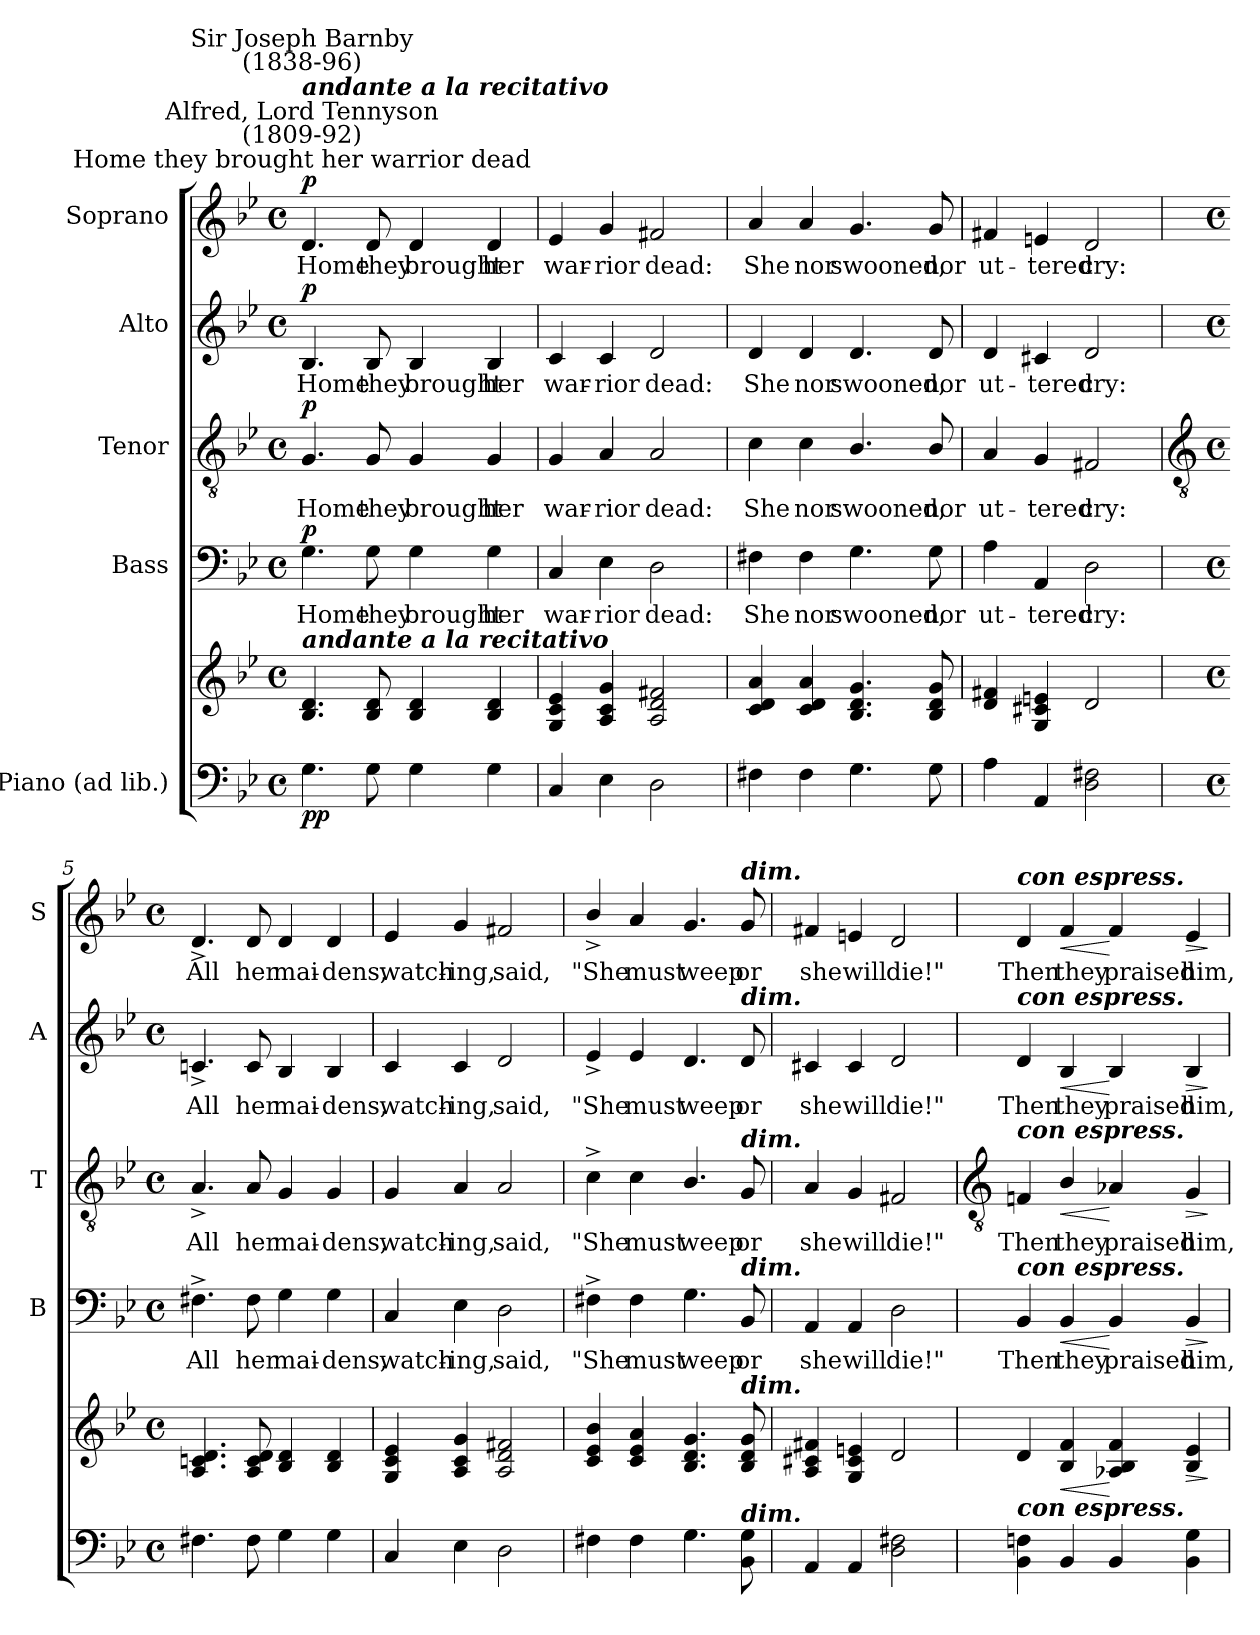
**kern	**kern	**dynam	**kern	**text	**dynam	**kern	**text	**dynam	**kern	**text	**dynam	**kern	**text	**dynam
*part5	*part5	*part5	*part4	*part4	*part4	*part3	*part3	*part3	*part2	*part2	*part2	*part1	*part1	*part1
*staff6	*staff5	*staff5/6	*staff4	*staff4	*staff4	*staff3	*staff3	*staff3	*staff2	*staff2	*staff2	*staff1	*staff1	*staff1
*I"Piano (ad lib.)	*	*	*I"Bass	*	*	*I"Tenor	*	*	*I"Alto	*	*	*I"Soprano	*	*
*	*	*	*I'B	*	*	*I'T	*	*	*I'A	*	*	*I'S	*	*
*clefF4	*clefG2	*	*clefF4	*	*	*clefGv2	*	*	*clefG2	*	*	*clefG2	*	*
*k[b-e-]	*k[b-e-]	*	*k[b-e-]	*	*	*k[b-e-]	*	*	*k[b-e-]	*	*	*k[b-e-]	*	*
*B-:	*B-:	*	*B-:	*	*	*B-:	*	*	*B-:	*	*	*B-:	*	*
*M4/4	*M4/4	*	*M4/4	*	*	*M4/4	*	*	*M4/4	*	*	*M4/4	*	*
*met(c)	*met(c)	*	*met(c)	*	*	*met(c)	*	*	*met(c)	*	*	*met(c)	*	*
*MM88	*MM88	*	*MM88	*	*	*MM88	*	*	*MM88	*	*	*MM88	*	*
=1	=1	=1	=1	=1	=1	=1	=1	=1	=1	=1	=1	=1	=1	=1
!	!	!	!	!	!	!	!	!	!	!	!	!LO:TX:a:cj:t=Home they brought her warrior dead	!	!
!	!	!	!	!	!	!	!	!	!	!	!	!LO:TX:a:cj:t=Alfred, Lord Tennyson\n(1809-92)	!	!
!	!	!	!	!	!	!	!	!	!	!	!	!LO:TX:a:Bi:t=andante a la recitativo	!	!
!	!	!	!	!	!	!	!	!	!	!	!	!LO:TX:a:cj:t=Sir Joseph Barnby\n(1838-96)	!	!
!	!LO:TX:a:Bi:t=andante a la recitativo	!	!	!	!	!	!	!	!	!	!	!	!	!
!	!	!LO:DY:b=2	!	!LO:LY:b	!	!	!LO:LY:b	!	!	!LO:LY:b	!	!	!LO:LY:b	!
!	!	!LO:DY:n=1:b	!	!	!LO:DY:b	!	!	!LO:DY:b	!	!	!LO:DY:b	!	!	!LO:DY:b
4.G	4.B- 4.d	p p	4.G	Home	p	4.G	Home	p	4.B-	Home	p	4.d	Home	p
!	!	!	!	!LO:LY:b	!	!	!LO:LY:b	!	!	!LO:LY:b	!	!	!LO:LY:b	!
8G	8B- 8d	.	8G	they	.	8G	they	.	8B-	they	.	8d	they	.
!	!	!	!	!LO:LY:b	!	!	!LO:LY:b	!	!	!LO:LY:b	!	!	!LO:LY:b	!
4G	4B- 4d	.	4G	brought	.	4G	brought	.	4B-	brought	.	4d	brought	.
!	!	!	!	!LO:LY:b	!	!	!LO:LY:b	!	!	!LO:LY:b	!	!	!LO:LY:b	!
4G	4B- 4d	.	4G	her	.	4G	her	.	4B-	her	.	4d	her	.
=2	=2	=2	=2	=2	=2	=2	=2	=2	=2	=2	=2	=2	=2	=2
!	!	!	!	!LO:LY:b	!	!	!LO:LY:b	!	!	!LO:LY:b	!	!	!LO:LY:b	!
4C	4G 4c 4e-	.	4C	war-	.	4G	war-	.	4c	war-	.	4e-	war-	.
!	!	!	!	!LO:LY:b	!	!	!LO:LY:b	!	!	!LO:LY:b	!	!	!LO:LY:b	!
4E-	4A 4c 4g	.	4E-	-rior	.	4A	-rior	.	4c	-rior	.	4g	-rior	.
!	!	!	!	!LO:LY:b	!	!	!LO:LY:b	!	!	!LO:LY:b	!	!	!LO:LY:b	!
2D	2A 2d 2f#X	.	2D	dead:	.	2A	dead:	.	2d	dead:	.	2f#X	dead:	.
=3	=3	=3	=3	=3	=3	=3	=3	=3	=3	=3	=3	=3	=3	=3
!	!	!	!	!LO:LY:b	!	!	!LO:LY:b	!	!	!LO:LY:b	!	!	!LO:LY:b	!
4F#X	4c 4d 4a	.	4F#X	She	.	4c	She	.	4d	She	.	4a	She	.
!	!	!	!	!LO:LY:b	!	!	!LO:LY:b	!	!	!LO:LY:b	!	!	!LO:LY:b	!
4F#	4c 4d 4a	.	4F#	nor	.	4c	nor	.	4d	nor	.	4a	nor	.
!	!	!	!	!LO:LY:b	!	!	!LO:LY:b	!	!	!LO:LY:b	!	!	!LO:LY:b	!
4.G	4.B- 4.d 4.g	.	4.G	swooned,	.	4.B-/	swooned,	.	4.d	swooned,	.	4.g	swooned,	.
!	!	!	!	!LO:LY:b	!	!	!LO:LY:b	!	!	!LO:LY:b	!	!	!LO:LY:b	!
8G	8B- 8d 8g	.	8G	nor	.	8B-/	nor	.	8d	nor	.	8g	nor	.
=4	=4	=4	=4	=4	=4	=4	=4	=4	=4	=4	=4	=4	=4	=4
!	!	!	!	!LO:LY:b	!	!	!LO:LY:b	!	!	!LO:LY:b	!	!	!LO:LY:b	!
4A	4d 4f#X	.	4A	ut-	.	4A	ut-	.	4d	ut-	.	4f#X	ut-	.
!	!	!	!	!LO:LY:b	!	!	!LO:LY:b	!	!	!LO:LY:b	!	!	!LO:LY:b	!
4AA	4G 4c#X 4en	.	4AA	-tered	.	4G	-tered	.	4c#X	-tered	.	4en	-tered	.
!	!	!	!	!LO:LY:b	!	!	!LO:LY:b	!	!	!LO:LY:b	!	!	!LO:LY:b	!
2D 2F#X	2d	.	2D	cry:	.	2F#X	cry:	.	2d	cry:	.	2d	cry:	.
!!LO:LB:g=z
=5	=5	=5	=5	=5	=5	=5	=5	=5	=5	=5	=5	=5	=5	=5
*	*	*	*	*	*	*clefGv2	*	*	*	*	*	*	*	*
*M4/4	*M4/4	*	*M4/4	*	*	*M4/4	*	*	*M4/4	*	*	*M4/4	*	*
*met(c)	*met(c)	*	*met(c)	*	*	*met(c)	*	*	*met(c)	*	*	*met(c)	*	*
!	!	!	!	!LO:LY:b	!	!	!LO:LY:b	!	!	!LO:LY:b	!	!	!LO:LY:b	!
4.F#X	4.A 4.cn 4.d	.	4.F#X^	All	.	4.A^	All	.	4.cn^	All	.	4.d^	All	.
!	!	!	!	!LO:LY:b	!	!	!LO:LY:b	!	!	!LO:LY:b	!	!	!LO:LY:b	!
8F#	8A 8c 8d	.	8F#	her	.	8A	her	.	8c	her	.	8d	her	.
!	!	!	!	!LO:LY:b	!	!	!LO:LY:b	!	!	!LO:LY:b	!	!	!LO:LY:b	!
4G	4B- 4d	.	4G	mai-	.	4G	mai-	.	4B-	mai-	.	4d	mai-	.
!	!	!	!	!LO:LY:b	!	!	!LO:LY:b	!	!	!LO:LY:b	!	!	!LO:LY:b	!
4G	4B- 4d	.	4G	-dens,	.	4G	-dens,	.	4B-	-dens,	.	4d	-dens,	.
=6	=6	=6	=6	=6	=6	=6	=6	=6	=6	=6	=6	=6	=6	=6
!	!	!	!	!LO:LY:b	!	!	!LO:LY:b	!	!	!LO:LY:b	!	!	!LO:LY:b	!
4C	4G 4c 4e-	.	4C	watch-	.	4G	watch-	.	4c	watch-	.	4e-	watch-	.
!	!	!	!	!LO:LY:b	!	!	!LO:LY:b	!	!	!LO:LY:b	!	!	!LO:LY:b	!
4E-	4A 4c 4g	.	4E-	-ing,	.	4A	-ing,	.	4c	-ing,	.	4g	-ing,	.
!	!	!	!	!LO:LY:b	!	!	!LO:LY:b	!	!	!LO:LY:b	!	!	!LO:LY:b	!
2D	2A 2d 2f#X	.	2D	said,	.	2A	said,	.	2d	said,	.	2f#X	said,	.
=7	=7	=7	=7	=7	=7	=7	=7	=7	=7	=7	=7	=7	=7	=7
!	!	!	!	!LO:LY:b	!	!	!LO:LY:b	!	!	!LO:LY:b	!	!	!LO:LY:b	!
4F#X	4c 4e- 4b-	.	4F#X^	"She	.	4c^	"She	.	4e-^	"She	.	4b-^/	"She	.
!	!	!	!	!LO:LY:b	!	!	!LO:LY:b	!	!	!LO:LY:b	!	!	!LO:LY:b	!
4F#	4c 4e- 4a	.	4F#	must	.	4c	must	.	4e-	must	.	4a	must	.
!	!	!	!	!LO:LY:b	!	!	!LO:LY:b	!	!	!LO:LY:b	!	!	!LO:LY:b	!
4.G	4.B- 4.d 4.g	.	4.G	weep	.	4.B-/	weep	.	4.d	weep	.	4.g	weep	.
!	!	!	!	!	!	!	!	!	!	!	!	!LO:TX:a:Bi:t=dim.	!	!
!	!	!	!	!	!	!	!	!	!LO:TX:a:Bi:t=dim.	!	!	!	!	!
!	!	!	!	!	!	!LO:TX:a:Bi:t=dim.	!	!	!	!	!	!	!	!
!	!	!	!LO:TX:a:Bi:t=dim.	!	!	!	!	!	!	!	!	!	!	!
!	!LO:TX:a:Bi:t=dim.	!	!	!	!	!	!	!	!	!	!	!	!	!
!LO:TX:a:Bi:t=dim.	!	!	!	!	!	!	!	!	!	!	!	!	!	!
!	!	!	!	!LO:LY:b	!	!	!LO:LY:b	!	!	!LO:LY:b	!	!	!LO:LY:b	!
8BB- 8G	8B- 8d 8g	.	8BB-	or	.	8G/	or	.	8d	or	.	8g	or	.
=8	=8	=8	=8	=8	=8	=8	=8	=8	=8	=8	=8	=8	=8	=8
!	!	!	!	!LO:LY:b	!	!	!LO:LY:b	!	!	!LO:LY:b	!	!	!LO:LY:b	!
4AA	4A 4c#X 4f#X	.	4AA	she	.	4A	she	.	4c#X	she	.	4f#X	she	.
!	!	!	!	!LO:LY:b	!	!	!LO:LY:b	!	!	!LO:LY:b	!	!	!LO:LY:b	!
4AA	4G 4c# 4en	.	4AA	will	.	4G	will	.	4c#	will	.	4en	will	.
!	!	!	!	!LO:LY:b	!	!	!LO:LY:b	!	!	!LO:LY:b	!	!	!LO:LY:b	!
2D 2F#X	2d	.	2D	die!"	.	2F#X	die!"	.	2d	die!"	.	2d	die!"	.
!!LO:LB:g=z
=9	=9	=9	=9	=9	=9	=9	=9	=9	=9	=9	=9	=9	=9	=9
*	*	*	*	*	*	*clefGv2	*	*	*	*	*	*	*	*
!	!	!	!	!	!	!	!	!	!	!	!	!LO:TX:a:Bi:t=con espress.	!	!
!	!	!	!	!	!	!	!	!	!LO:TX:a:Bi:t=con espress.	!	!	!	!	!
!	!	!	!	!	!	!LO:TX:a:Bi:t=con espress.	!	!	!	!	!	!	!	!
!	!	!	!LO:TX:a:Bi:t=con espress.	!	!	!	!	!	!	!	!	!	!	!
!LO:TX:a:Bi:t=con espress.	!	!	!	!	!	!	!	!	!	!	!	!	!	!
!	!	!	!	!LO:LY:b	!	!	!LO:LY:b	!	!	!LO:LY:b	!	!	!LO:LY:b	!
4BB- 4Fn	4d	.	4BB-	Then	.	4Fn	Then	.	4d	Then	.	4d	Then	.
!	!	!LO:HP:b	!	!LO:LY:b	!LO:HP:b	!	!LO:LY:b	!LO:HP:b	!	!LO:LY:b	!LO:HP:b	!	!LO:LY:b	!LO:HP:b
4BB-	4B- 4f	<	4BB-	they	<	4B-/	they	<	4B-	they	<	4f	they	<
!	!	!	!	!LO:LY:b	!	!	!LO:LY:b	!	!	!LO:LY:b	!	!	!LO:LY:b	!
4BB-	4A-X 4B- 4f	[	4BB-	praised	[	4A-X	praised	[	4B-	praised	[	4f	praised	[
!	!	!LO:HP:b	!	!LO:LY:b	!LO:HP:b	!	!LO:LY:b	!LO:HP:b	!	!LO:LY:b	!LO:HP:b	!	!LO:LY:b	!LO:HP:b
4BB- 4G	4B- 4e-	>	4BB-	him,	>	4G	him,	>	4B-	him,	>	4e-	him,	>
.	.	]	.	.	]	.	.	]	.	.	]	.	.	]
=	=	=	=	=	=	=	=	=	=	=	=	=	=	=
*-	*-	*-	*-	*-	*-	*-	*-	*-	*-	*-	*-	*-	*-	*-
